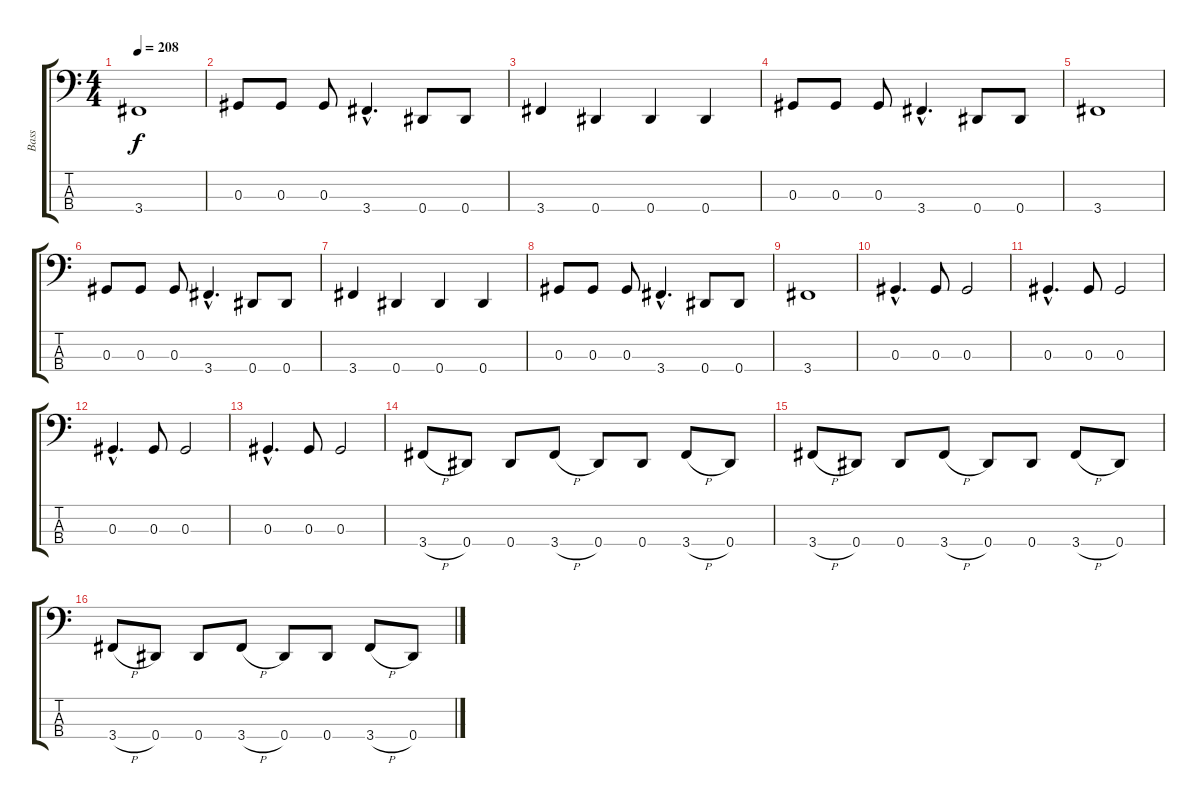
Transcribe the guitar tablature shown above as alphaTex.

\track ("Bass" "Bass") {instrument electricbasspick}
\staff {score tabs}
\tuning (Gb2 Db2 Ab1 Eb1) {hide}
\ts (4 4)
\tempo 208
\clef f4
\ks c
3.4.1{dy f} |
0.3.8 0.3.8 0.3.8 3.4{hac}.4{d} 0.4.8 0.4.8 |
3.4.4 0.4.4 0.4.4 0.4.4 |
0.3.8 0.3.8 0.3.8 3.4{hac}.4{d} 0.4.8 0.4.8 |
3.4.1 |
0.3.8 0.3.8 0.3.8 3.4{hac}.4{d} 0.4.8 0.4.8 |
3.4.4 0.4.4 0.4.4 0.4.4 |
0.3.8 0.3.8 0.3.8 3.4{hac}.4{d} 0.4.8 0.4.8 |
3.4.1 |
0.3{hac}.4{d} 0.3.8 0.3.2 |
0.3{hac}.4{d} 0.3.8 0.3.2 |
0.3{hac}.4{d} 0.3.8 0.3.2 |
0.3{hac}.4{d} 0.3.8 0.3.2 |
3.4{h}.8 0.4.8 0.4.8 3.4{h}.8 0.4.8 0.4.8 3.4{h}.8 0.4.8 |
3.4{h}.8 0.4.8 0.4.8 3.4{h}.8 0.4.8 0.4.8 3.4{h}.8 0.4.8 |
3.4{h}.8 0.4.8 0.4.8 3.4{h}.8 0.4.8 0.4.8 3.4{h}.8 0.4.8
